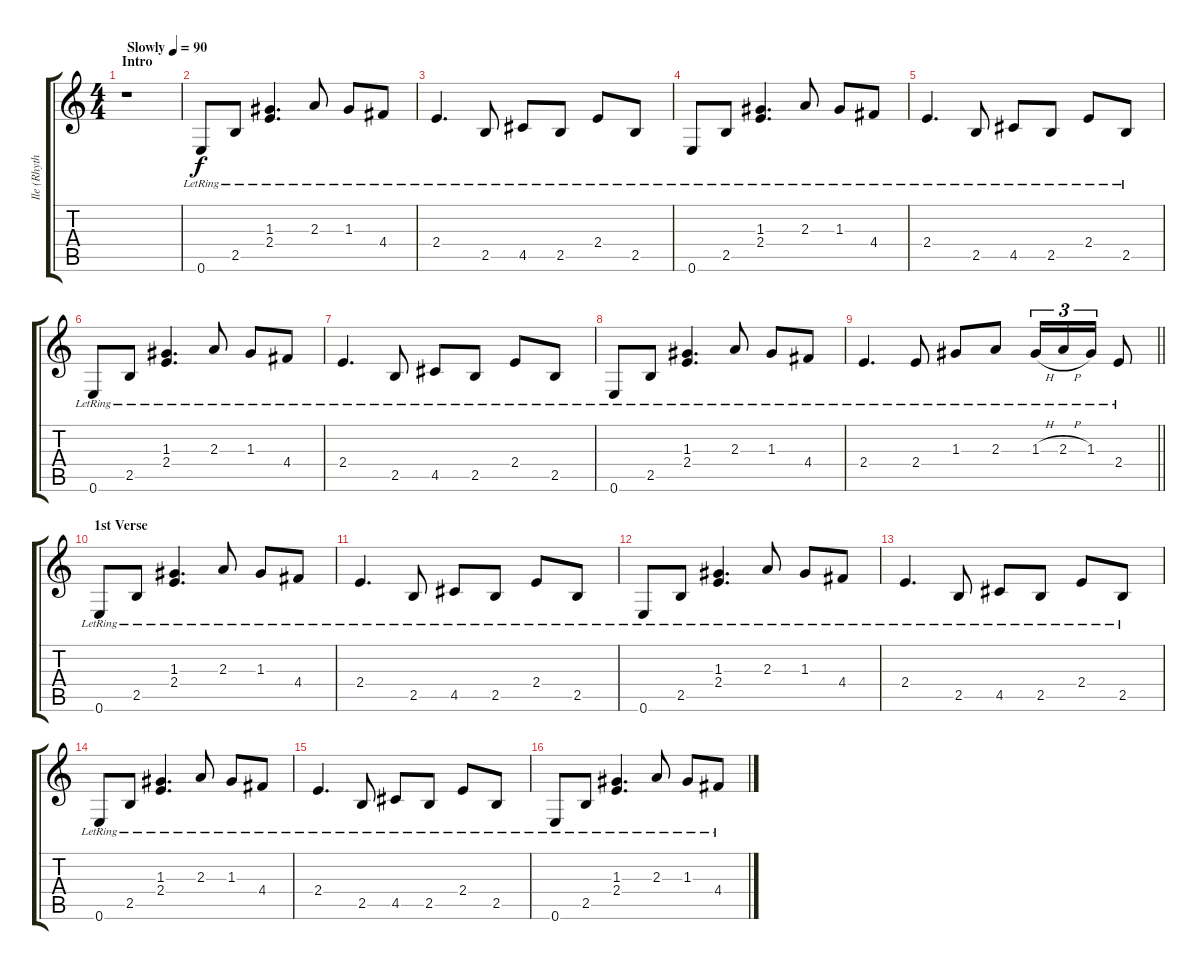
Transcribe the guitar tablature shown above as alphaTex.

\track ("Ile (Rhythm)" "Ile (Rhyth") {instrument electricguitarclean}
\staff {score tabs}
\tuning (E4 B3 G3 D3 A2 E2) {hide}
\ts (4 4)
\section ("" "Intro")
\tempo (90 "Slowly")
\clef g2
\ks c
r.1{dy f instrument electricguitarclean} |
0.6{lr}.8 2.5{lr}.8 (1.3{lr} 2.4).4{d} 2.3{lr}.8 1.3{lr}.8 4.4{lr}.8 |
2.4{lr}.4{d} 2.5{lr}.8 4.5{lr}.8 2.5{lr}.8 2.4{lr}.8 2.5{lr}.8 |
0.6{lr}.8 2.5{lr}.8 (1.3{lr} 2.4).4{d} 2.3{lr}.8 1.3{lr}.8 4.4{lr}.8 |
2.4{lr}.4{d} 2.5{lr}.8 4.5{lr}.8 2.5{lr}.8 2.4{lr}.8 2.5{lr}.8 |
0.6{lr}.8 2.5{lr}.8 (1.3{lr} 2.4).4{d} 2.3{lr}.8 1.3{lr}.8 4.4{lr}.8 |
2.4{lr}.4{d} 2.5{lr}.8 4.5{lr}.8 2.5{lr}.8 2.4{lr}.8 2.5{lr}.8 |
0.6{lr}.8 2.5{lr}.8 (1.3{lr} 2.4).4{d} 2.3{lr}.8 1.3{lr}.8 4.4{lr}.8 |
\barLineRight lightlight
2.4{lr}.4{d} 2.4{lr}.8 1.3{lr}.8 2.3{lr}.8 1.3{h lr}.16{tu (3 2)} 2.3{h lr}.16{tu (3 2)} 1.3{lr}.16{tu (3 2)} 2.4{lr}.8 |
\section ("" "1st Verse")
0.6{lr}.8 2.5{lr}.8 (1.3{lr} 2.4).4{d} 2.3{lr}.8 1.3{lr}.8 4.4{lr}.8 |
2.4{lr}.4{d} 2.5{lr}.8 4.5{lr}.8 2.5{lr}.8 2.4{lr}.8 2.5{lr}.8 |
0.6{lr}.8 2.5{lr}.8 (1.3{lr} 2.4).4{d} 2.3{lr}.8 1.3{lr}.8 4.4{lr}.8 |
2.4{lr}.4{d} 2.5{lr}.8 4.5{lr}.8 2.5{lr}.8 2.4{lr}.8 2.5{lr}.8 |
0.6{lr}.8 2.5{lr}.8 (1.3{lr} 2.4).4{d} 2.3{lr}.8 1.3{lr}.8 4.4{lr}.8 |
2.4{lr}.4{d} 2.5{lr}.8 4.5{lr}.8 2.5{lr}.8 2.4{lr}.8 2.5{lr}.8 |
0.6{lr}.8 2.5{lr}.8 (1.3{lr} 2.4).4{d} 2.3{lr}.8 1.3{lr}.8 4.4{lr}.8
